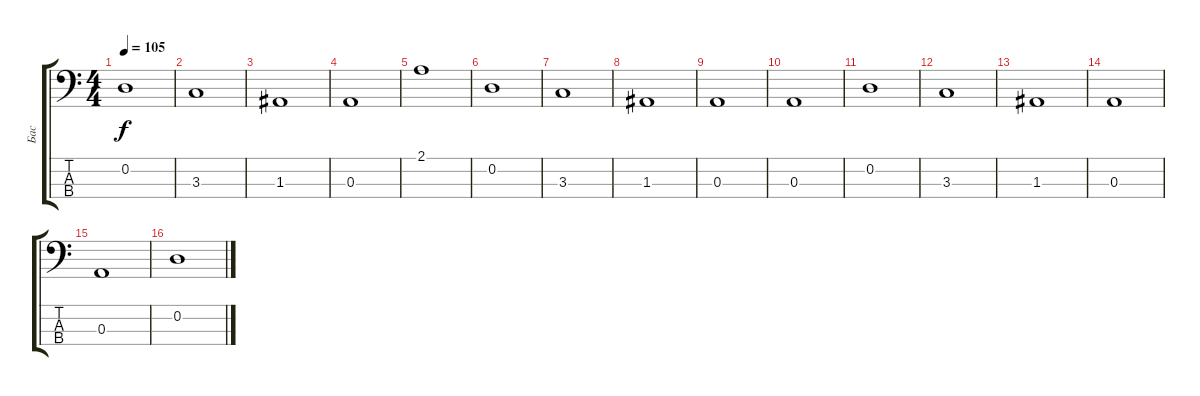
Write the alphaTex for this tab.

\track ("Бас" "Бас") {instrument electricbassfinger}
\staff {score tabs}
\tuning (G2 D2 A1 E1) {hide}
\ts (4 4)
\tempo 105
\clef f4
\ks c
0.2.1{dy f instrument acousticbass} |
3.3.1 |
1.3.1 |
0.3.1 |
2.1.1 |
0.2.1 |
3.3.1 |
1.3.1 |
0.3.1 |
0.3.1 |
0.2.1 |
3.3.1 |
1.3.1 |
0.3.1 |
0.3.1 |
0.2.1
